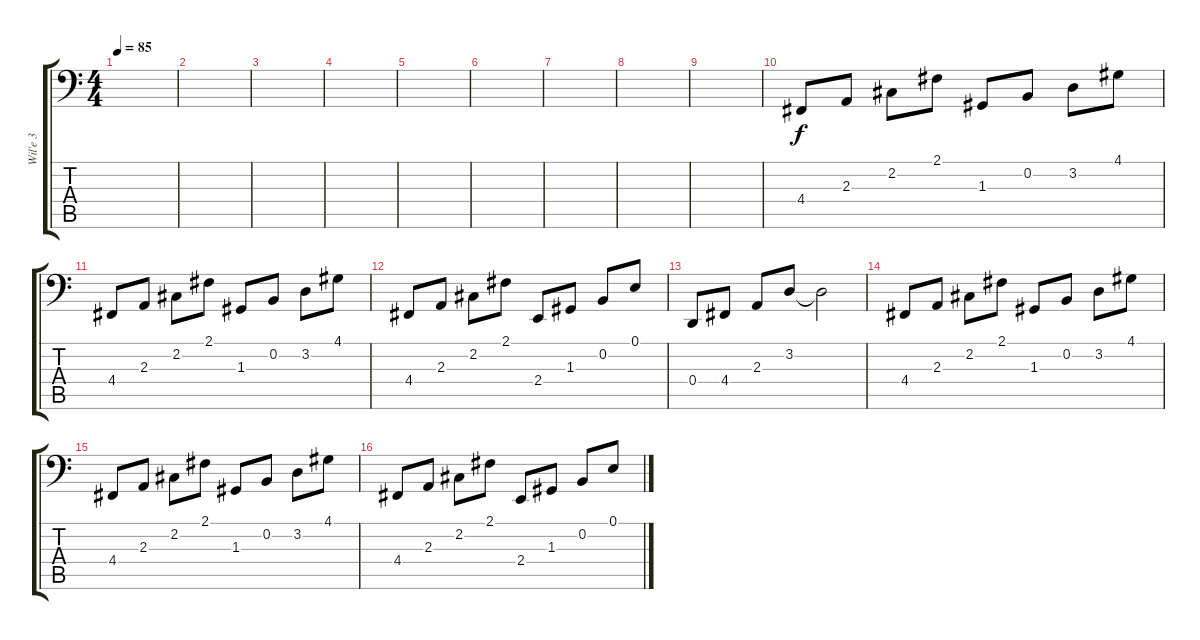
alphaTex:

\track ("Wil'e 3" "Wil'e 3") {instrument acousticgrandpiano}
\staff {score tabs}
\tuning (E3 B2 G2 D2 A1 E1) {hide}
\ts (4 4)
\tempo 85
\clef f4
\ks c
|
|
|
|
|
|
|
|
|
4.4.8 2.3.8 2.2.8 2.1.8 1.3.8 0.2.8 3.2.8 4.1.8 |
4.4.8 2.3.8 2.2.8 2.1.8 1.3.8 0.2.8 3.2.8 4.1.8 |
4.4.8 2.3.8 2.2.8 2.1.8 2.4.8 1.3.8 0.2.8 0.1.8 |
0.4.8 4.4.8 2.3.8 3.2.8 3.2{t}.2 |
4.4.8 2.3.8 2.2.8 2.1.8 1.3.8 0.2.8 3.2.8 4.1.8 |
4.4.8 2.3.8 2.2.8 2.1.8 1.3.8 0.2.8 3.2.8 4.1.8 |
4.4.8 2.3.8 2.2.8 2.1.8 2.4.8 1.3.8 0.2.8 0.1.8
